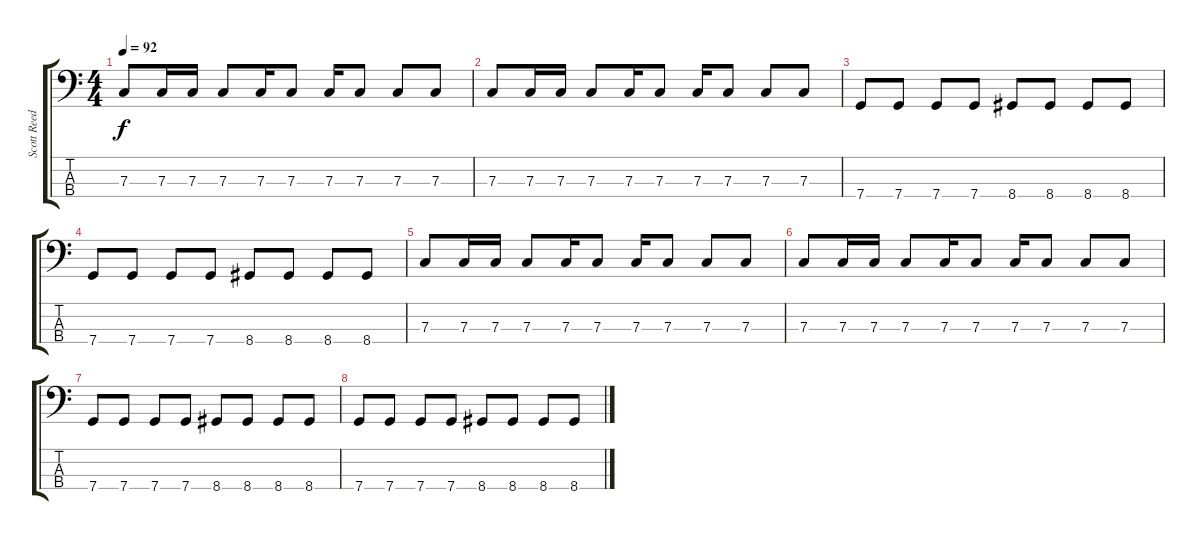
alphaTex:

\track ("Scott Reeder " "Scott Reed") {instrument electricbassfinger}
\staff {score tabs}
\tuning (Eb2 Bb1 F1 C1) {hide}
\ts (4 4)
\tempo 92
\clef f4
\ks c
7.3.8{dy f} 7.3.16 7.3.16 7.3.8 7.3.16 7.3.8 7.3.16 7.3.8 7.3.8 7.3.8 |
7.3.8 7.3.16 7.3.16 7.3.8 7.3.16 7.3.8 7.3.16 7.3.8 7.3.8 7.3.8 |
7.4.8 7.4.8 7.4.8 7.4.8 8.4.8 8.4.8 8.4.8 8.4.8 |
7.4.8 7.4.8 7.4.8 7.4.8 8.4.8 8.4.8 8.4.8 8.4.8 |
7.3.8 7.3.16 7.3.16 7.3.8 7.3.16 7.3.8 7.3.16 7.3.8 7.3.8 7.3.8 |
7.3.8 7.3.16 7.3.16 7.3.8 7.3.16 7.3.8 7.3.16 7.3.8 7.3.8 7.3.8 |
7.4.8 7.4.8 7.4.8 7.4.8 8.4.8 8.4.8 8.4.8 8.4.8 |
7.4.8 7.4.8 7.4.8 7.4.8 8.4.8 8.4.8 8.4.8 8.4.8
